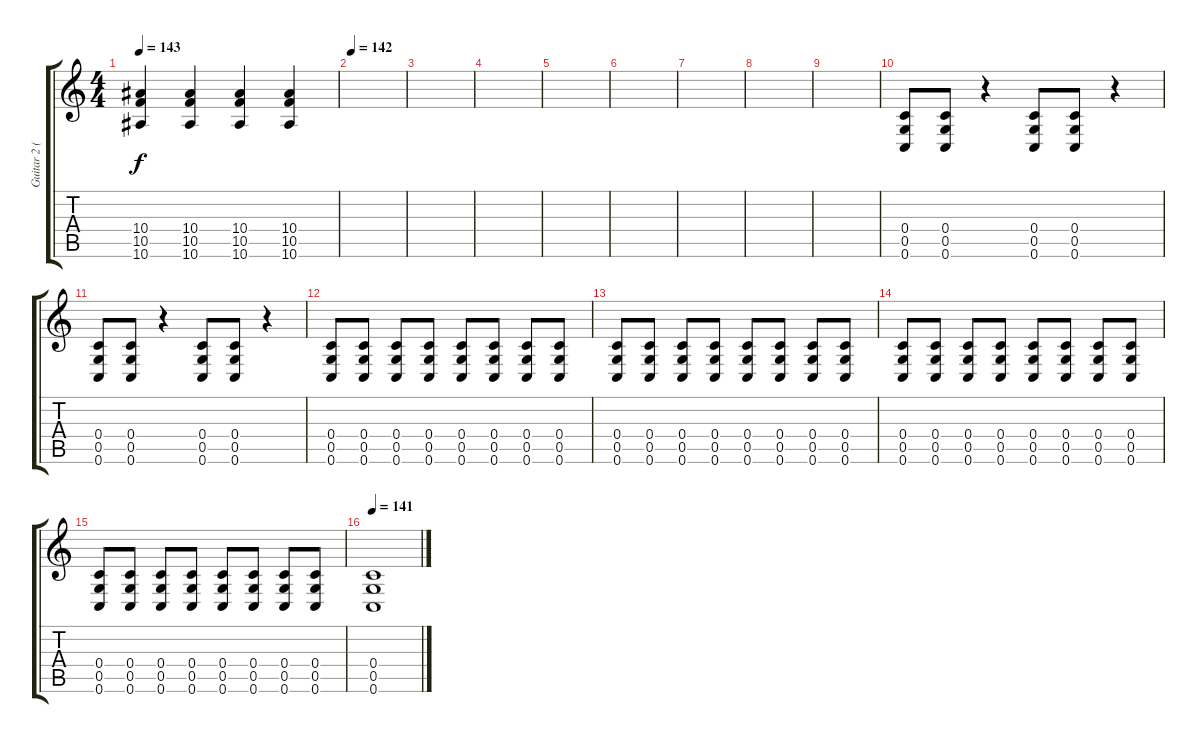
\track ("Guitar 2 (Distortion)" "Guitar 2 (") {instrument distortionguitar}
\staff {score tabs}
\tuning (D4 A3 F3 C3 G2 C2) {hide}
\ts (4 4)
\tempo 143
\clef g2
\ks c
(10.4 10.5 10.6).4{dy f} (10.4 10.5 10.6).4 (10.4 10.5 10.6).4 (10.4 10.5 10.6).4 |
\tempo 142
|
|
|
|
|
|
|
|
(0.4 0.5 0.6).8 (0.4 0.5 0.6).8 r.4 (0.4 0.5 0.6).8 (0.4 0.5 0.6).8 r.4 |
(0.4 0.5 0.6).8 (0.4 0.5 0.6).8 r.4 (0.4 0.5 0.6).8 (0.4 0.5 0.6).8 r.4 |
(0.4 0.5 0.6).8 (0.4 0.5 0.6).8 (0.4 0.5 0.6).8 (0.4 0.5 0.6).8 (0.4 0.5 0.6).8 (0.4 0.5 0.6).8 (0.4 0.5 0.6).8 (0.4 0.5 0.6).8 |
(0.4 0.5 0.6).8 (0.4 0.5 0.6).8 (0.4 0.5 0.6).8 (0.4 0.5 0.6).8 (0.4 0.5 0.6).8 (0.4 0.5 0.6).8 (0.4 0.5 0.6).8 (0.4 0.5 0.6).8 |
(0.4 0.5 0.6).8 (0.4 0.5 0.6).8 (0.4 0.5 0.6).8 (0.4 0.5 0.6).8 (0.4 0.5 0.6).8 (0.4 0.5 0.6).8 (0.4 0.5 0.6).8 (0.4 0.5 0.6).8 |
(0.4 0.5 0.6).8 (0.4 0.5 0.6).8 (0.4 0.5 0.6).8 (0.4 0.5 0.6).8 (0.4 0.5 0.6).8 (0.4 0.5 0.6).8 (0.4 0.5 0.6).8 (0.4 0.5 0.6).8 |
\tempo 141
(0.4 0.5 0.6).1
